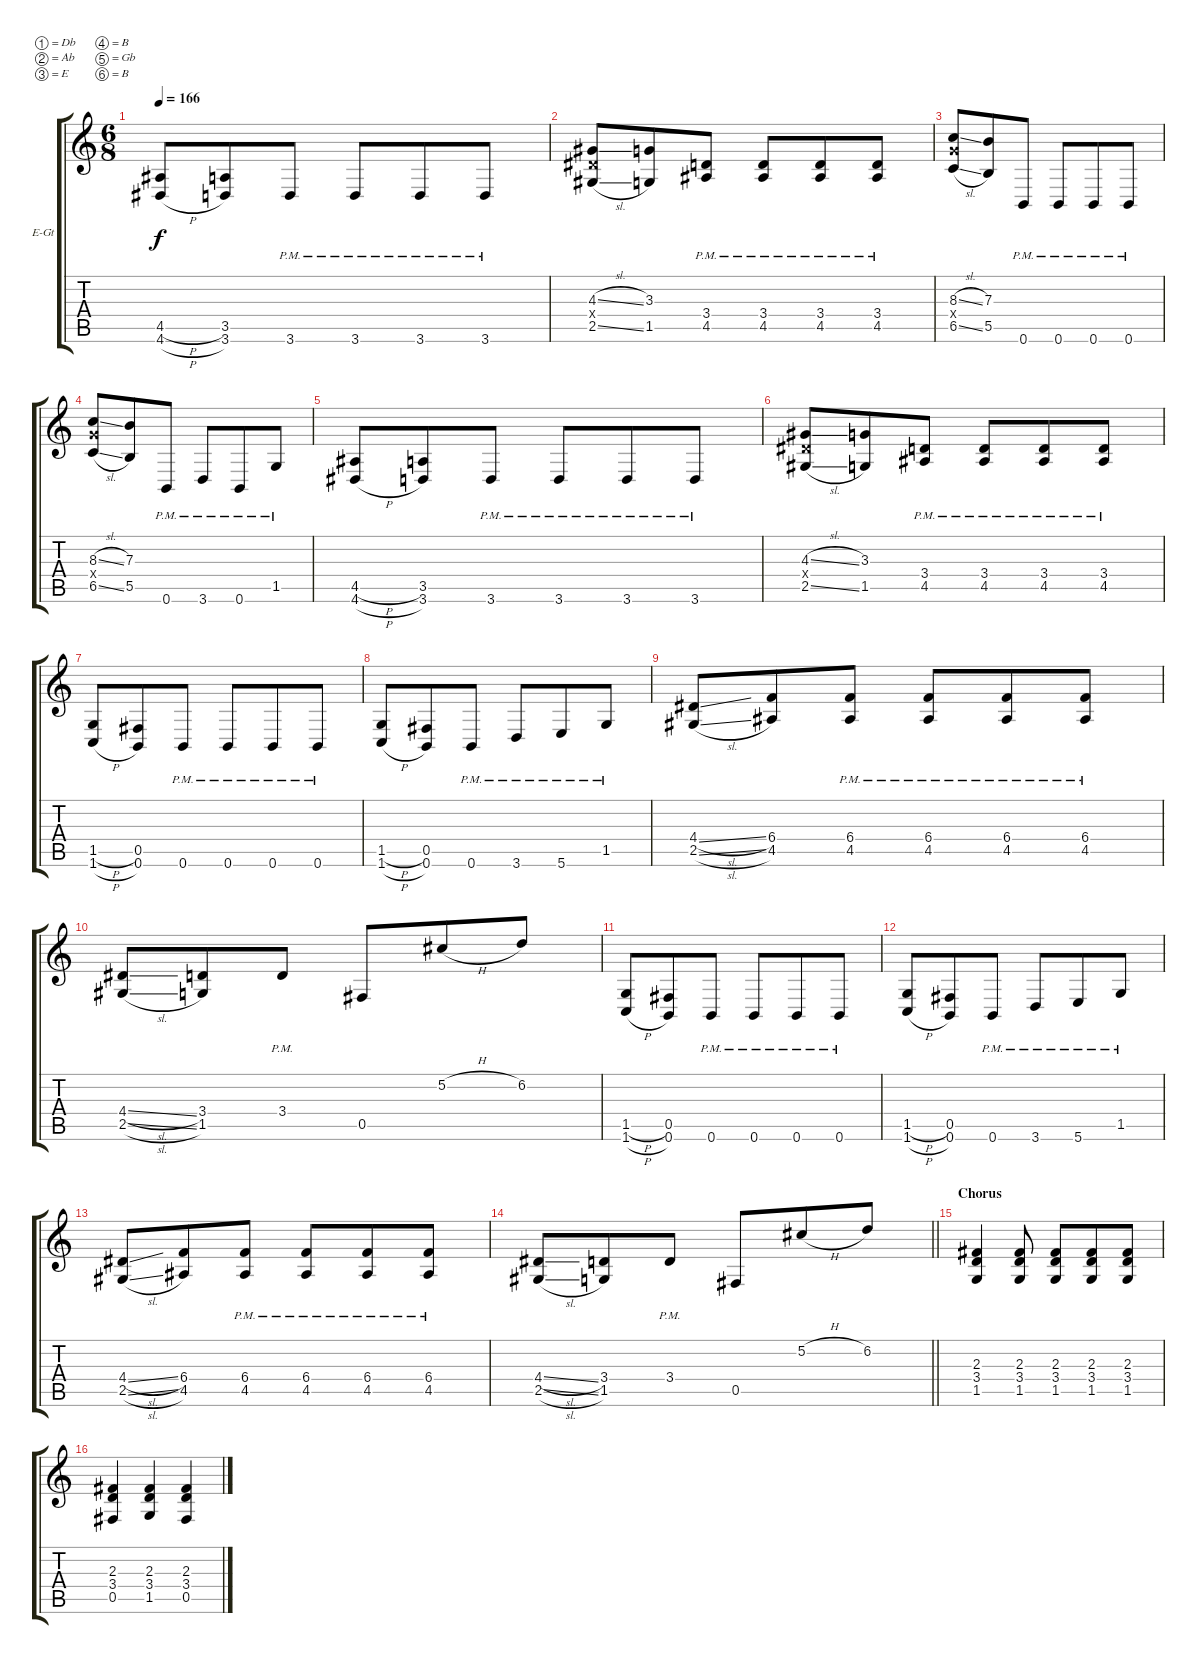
\bracketExtendMode groupsimilarinstruments
\firstSystemTrackNameOrientation horizontal
\otherSystemsTrackNameOrientation horizontal
\track ("Left guitar" "E-Gt") {instrument overdrivenguitar}
\staff {score tabs}
\tuning (Db4 Ab3 E3 B2 Gb2 B1)
\ts (6 8)
\tempo 166
\clef g2
\ks c
(4.5{h} 4.6{h}).8{dy f} (3.5 3.6).8 3.6{pm}.8 3.6{pm}.8 3.6{pm}.8 3.6{pm}.8 |
(4.3{sl} 4.4{x} 2.5{sl}).8 (3.3 1.5).8 (3.4{pm} 4.5{pm}).8 (3.4{pm} 4.5{pm}).8 (3.4{pm} 4.5{pm}).8 (3.4{pm} 4.5{pm}).8 |
(8.3{sl} 8.4{x} 6.5{sl}).8 (7.3 5.5).8 0.6{pm}.8 0.6{pm}.8 0.6{pm}.8 0.6{pm}.8 |
(8.3{sl} 8.4{x} 6.5{sl}).8 (7.3 5.5).8 0.6{pm}.8 3.6{pm}.8 0.6{pm}.8 1.5{pm}.8 |
(4.5{h} 4.6{h}).8 (3.5 3.6).8 3.6{pm}.8 3.6{pm}.8 3.6{pm}.8 3.6{pm}.8 |
(4.3{sl} 4.4{x} 2.5{sl}).8 (3.3 1.5).8 (3.4{pm} 4.5{pm}).8 (3.4{pm} 4.5{pm}).8 (3.4{pm} 4.5{pm}).8 (3.4{pm} 4.5{pm}).8 |
(1.5{h} 1.6{h}).8 (0.5 0.6).8 0.6{pm}.8 0.6{pm}.8 0.6{pm}.8 0.6{pm}.8 |
(1.5{h} 1.6{h}).8 (0.5 0.6).8 0.6{pm}.8 3.6{pm}.8 5.6{pm}.8 1.5{pm}.8 |
(4.4{sl} 2.5{sl}).8 (6.4 4.5).8 (6.4{pm} 4.5{pm}).8 (6.4{pm} 4.5{pm}).8 (6.4{pm} 4.5{pm}).8 (6.4{pm} 4.5{pm}).8 |
(4.4{sl} 2.5{sl}).8 (3.4 1.5).8 3.4{pm}.8 0.5.8 5.2{h}.8 6.2.8 |
(1.5{h} 1.6{h}).8 (0.5 0.6).8 0.6{pm}.8 0.6{pm}.8 0.6{pm}.8 0.6{pm}.8 |
(1.5{h} 1.6{h}).8 (0.5 0.6).8 0.6{pm}.8 3.6{pm}.8 5.6{pm}.8 1.5{pm}.8 |
(4.4{sl} 2.5{sl}).8 (6.4 4.5).8 (6.4{pm} 4.5{pm}).8 (6.4{pm} 4.5{pm}).8 (6.4{pm} 4.5{pm}).8 (6.4{pm} 4.5{pm}).8 |
\barLineRight lightlight
(4.4{sl} 2.5{sl}).8 (3.4 1.5).8 3.4{pm}.8 0.5.8 5.2{h}.8 6.2.8 |
\section ("" "Chorus")
(2.3 3.4 1.5).4 (2.3 3.4 1.5).8 (2.3 3.4 1.5).8 (1.5 3.4 2.3).8 (1.5 3.4 2.3).8 |
(2.3 3.4 0.5).4 (2.3 3.4 1.5).4 (2.3 3.4 0.5).4
